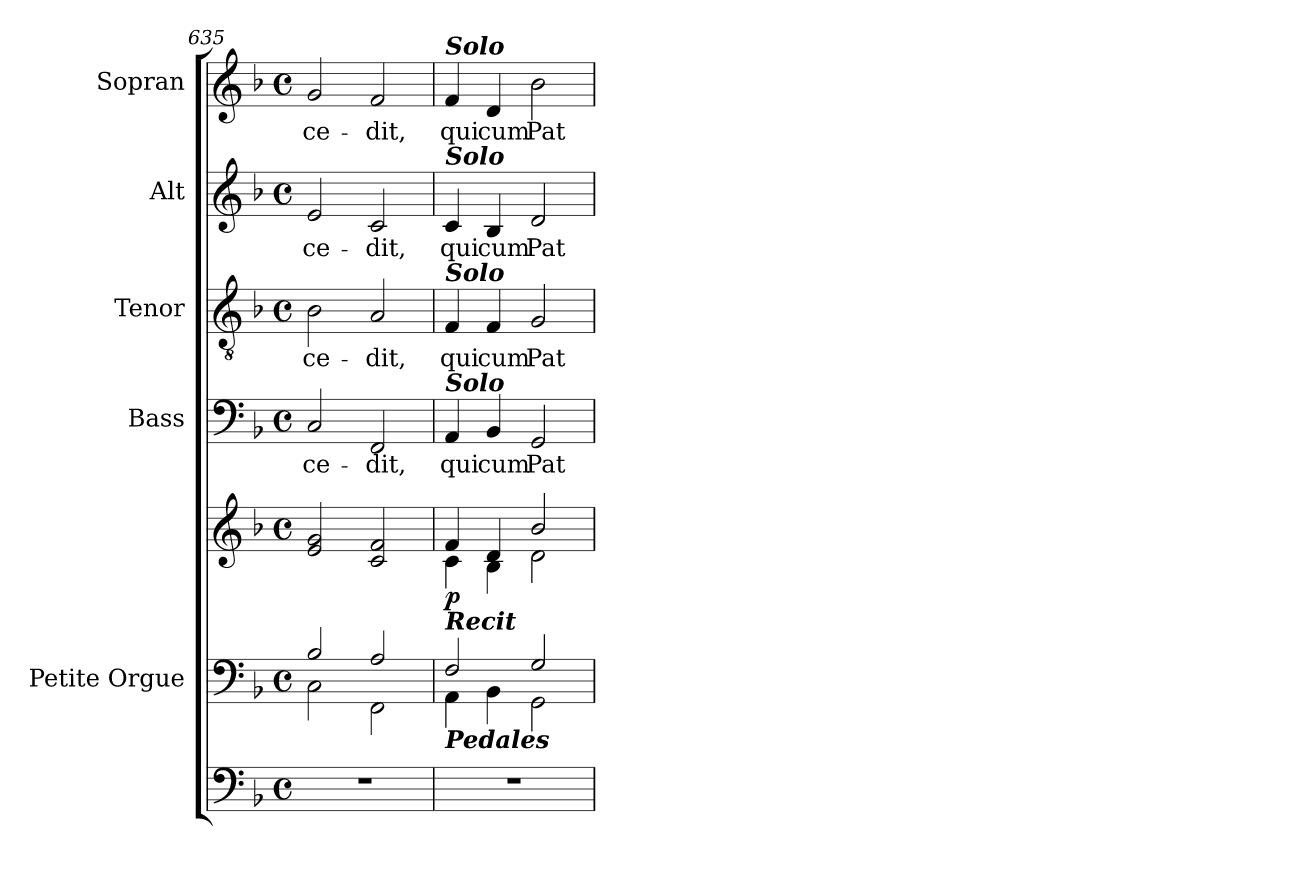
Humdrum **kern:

**kern	**kern	**kern	**dynam	**kern	**text	**kern	**text	**kern	**text	**kern	**text
*part6	*part5	*part5	*part5	*part4	*part4	*part3	*part3	*part2	*part2	*part1	*part1
*staff7	*staff6	*staff5	*staff5/6	*staff4	*staff4	*staff3	*staff3	*staff2	*staff2	*staff1	*staff1
*	*I"Petite Orgue	*	*	*I"Bass	*	*I"Tenor	*	*I"Alt	*	*I"Sopran	*
*	*I'Org. 1	*	*	*I'B.	*	*I'T.	*	*I'A.	*	*I'S.	*
!!LO:PB:g=z
*clefF4	*clefF4	*clefG2	*	*clefF4	*	*clefGv2	*	*clefG2	*	*clefG2	*
*k[b-]	*k[b-]	*k[b-]	*	*k[b-]	*	*k[b-]	*	*k[b-]	*	*k[b-]	*
*F:	*F:	*F:	*	*F:	*	*F:	*	*F:	*	*F:	*
*M4/4	*M4/4	*M4/4	*	*M4/4	*	*M4/4	*	*M4/4	*	*M4/4	*
*met(c)	*met(c)	*met(c)	*	*met(c)	*	*met(c)	*	*met(c)	*	*met(c)	*
=635	=635	=635	=635	=635	=635	=635	=635	=635	=635	=635	=635
*	*^	*	*	*	*	*	*	*	*	*	*
!	!	!	!	!	!	!LO:LY:b	!	!LO:LY:b	!	!LO:LY:b	!	!LO:LY:b
1r	2B-/	2C\	2e/ 2g/	.	2C/	-ce-	2B-\	-ce-	2e/	-ce-	2g/	-ce-
!	!	!	!	!	!	!LO:LY:b	!	!LO:LY:b	!	!LO:LY:b	!	!LO:LY:b
.	2A/	2FF\	2c/ 2f/	.	2FF/	-dit,	2A/	-dit,	2c/	-dit,	2f/	-dit,
=636	=636	=636	=636	=636	=636	=636	=636	=636	=636	=636	=636	=636
*	*	*	*^	*	*	*	*	*	*	*	*	*
!	!	!	!	!	!	!	!	!	!	!	!	!LO:TX:a:Bi:t=Solo	!
!	!	!	!	!	!	!	!	!	!	!LO:TX:a:Bi:t=Solo	!	!	!
!	!	!	!	!	!	!	!	!LO:TX:a:Bi:t=Solo	!	!	!	!	!
!	!	!	!	!	!	!LO:TX:a:Bi:t=Solo	!	!	!	!	!	!	!
!	!	!	!LO:TX:b:Bi:t=Recit	!	!	!	!	!	!	!	!	!	!
!	!LO:TX:b:Bi:t=Pedales	!	!	!	!	!	!	!	!	!	!	!	!
!	!	!	!	!	!LO:DY:b	!	!LO:LY:b	!	!LO:LY:b	!	!LO:LY:b	!	!LO:LY:b
1r	2F/	4AA\	4f/	4c\	p	4AA/	qui	4F/	qui	4c/	qui	4f/	qui
!	!	!	!	!	!	!	!LO:LY:b	!	!LO:LY:b	!	!LO:LY:b	!	!LO:LY:b
.	.	4BB-\	4d/	4B-\	.	4BB-/	cum	4F/	cum	4B-/	cum	4d/	cum
!	!	!	!	!	!	!	!LO:LY:b	!	!LO:LY:b	!	!LO:LY:b	!	!LO:LY:b
.	2G/	2GG\	2b-/	2d\	.	2GG/	Pat-	2G/	Pat-	2d/	Pat-	2b-\	Pat-
*	*v	*v	*	*	*	*	*	*	*	*	*	*	*
*	*	*v	*v	*	*	*	*	*	*	*	*	*
=	=	=	=	=	=	=	=	=	=	=	=
*-	*-	*-	*-	*-	*-	*-	*-	*-	*-	*-	*-
